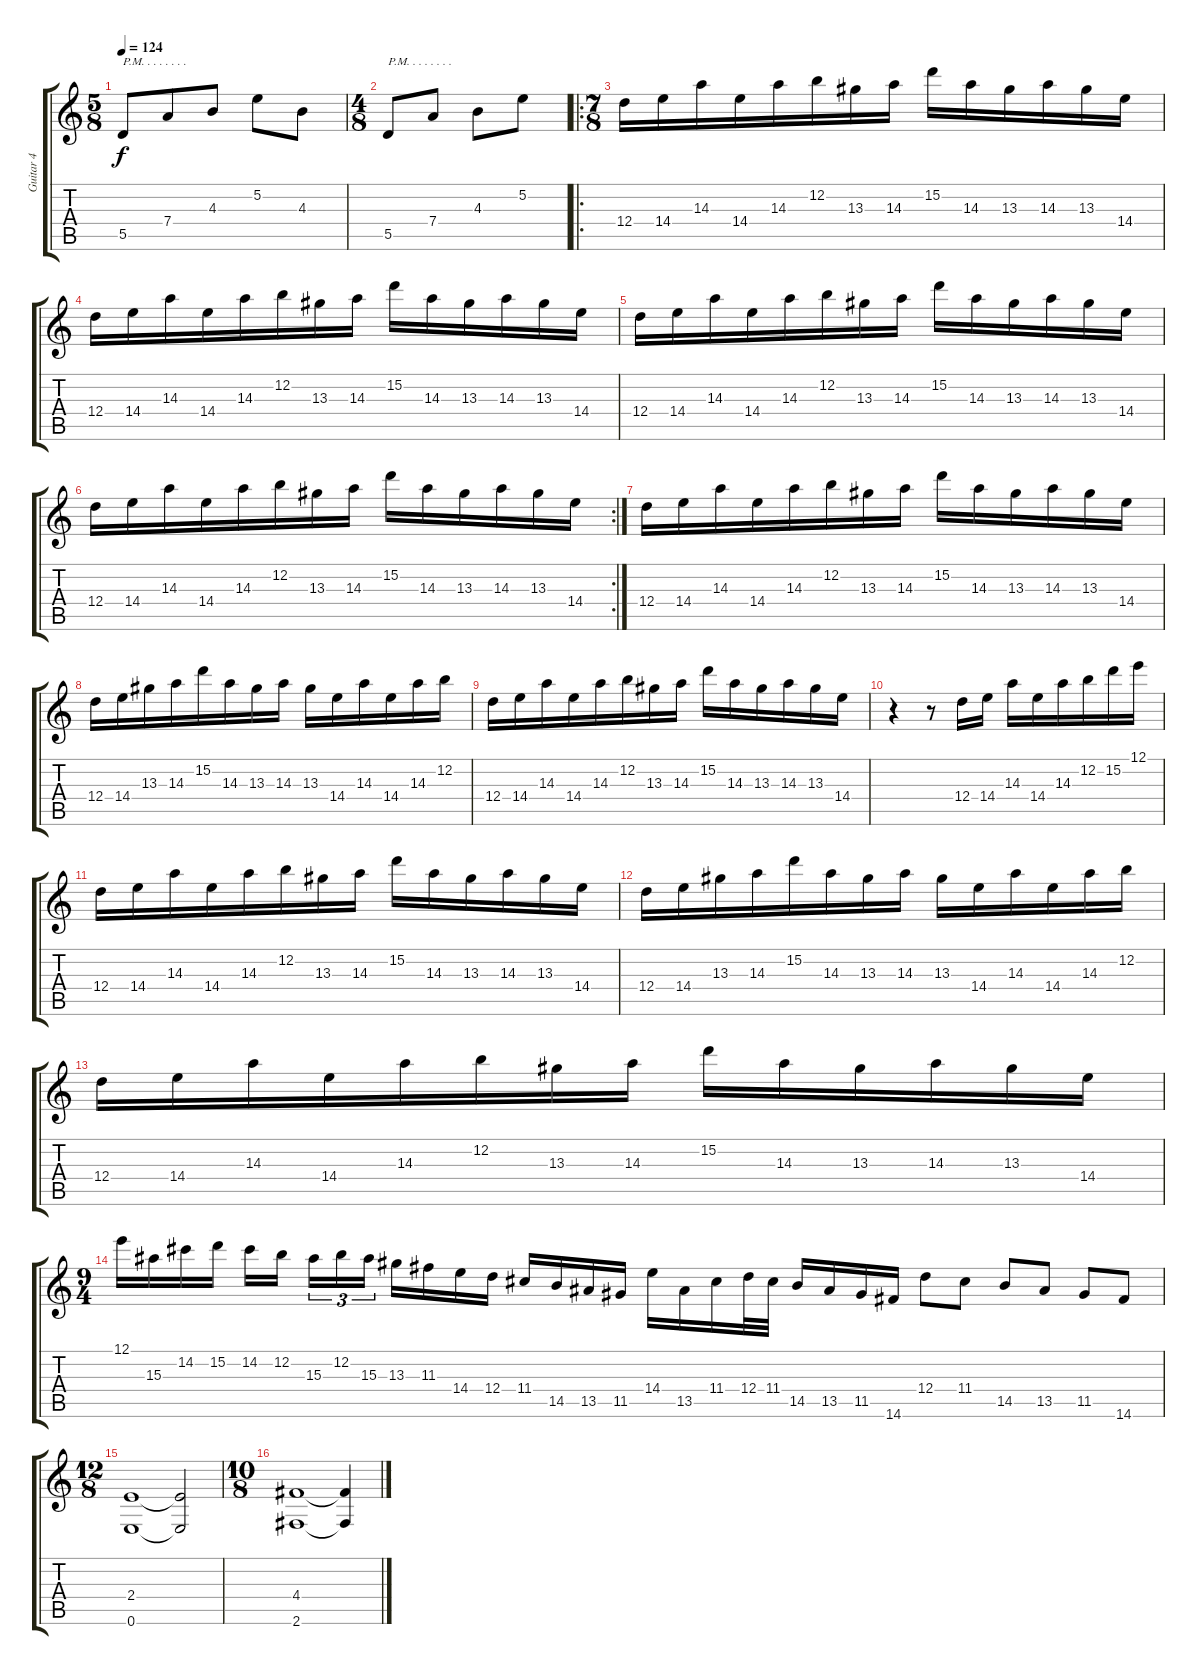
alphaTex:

\track ("Guitar 4" "Guitar 4") {instrument distortionguitar}
\staff {score tabs}
\tuning (E4 B3 G3 D3 A2 E2) {hide}
\ts (5 8)
\tempo 124
\clef g2
\ks c
5.5.8{txt "P.M. . . . . . . ." dy f} 7.4.8 4.3.8 5.2.8 4.3.8 |
\ts (4 8)
5.5.8{txt "P.M. . . . . . . ."} 7.4.8 4.3.8 5.2.8 |
\ro
\ts (7 8)
12.4.16 14.4.16 14.3.16 14.4.16 14.3.16 12.2.16 13.3.16 14.3.16 15.2.16 14.3.16 13.3.16 14.3.16 13.3.16 14.4.16 |
12.4.16 14.4.16 14.3.16 14.4.16 14.3.16 12.2.16 13.3.16 14.3.16 15.2.16 14.3.16 13.3.16 14.3.16 13.3.16 14.4.16 |
12.4.16 14.4.16 14.3.16 14.4.16 14.3.16 12.2.16 13.3.16 14.3.16 15.2.16 14.3.16 13.3.16 14.3.16 13.3.16 14.4.16 |
\rc 2
12.4.16 14.4.16 14.3.16 14.4.16 14.3.16 12.2.16 13.3.16 14.3.16 15.2.16 14.3.16 13.3.16 14.3.16 13.3.16 14.4.16 |
12.4.16 14.4.16 14.3.16 14.4.16 14.3.16 12.2.16 13.3.16 14.3.16 15.2.16 14.3.16 13.3.16 14.3.16 13.3.16 14.4.16 |
12.4.16 14.4.16 13.3.16 14.3.16 15.2.16 14.3.16 13.3.16 14.3.16 13.3.16 14.4.16 14.3.16 14.4.16 14.3.16 12.2.16 |
12.4.16 14.4.16 14.3.16 14.4.16 14.3.16 12.2.16 13.3.16 14.3.16 15.2.16 14.3.16 13.3.16 14.3.16 13.3.16 14.4.16 |
r.4 r.8 12.4.16 14.4.16 14.3.16 14.4.16 14.3.16 12.2.16 15.2.16 12.1.16 |
12.4.16 14.4.16 14.3.16 14.4.16 14.3.16 12.2.16 13.3.16 14.3.16 15.2.16 14.3.16 13.3.16 14.3.16 13.3.16 14.4.16 |
12.4.16 14.4.16 13.3.16 14.3.16 15.2.16 14.3.16 13.3.16 14.3.16 13.3.16 14.4.16 14.3.16 14.4.16 14.3.16 12.2.16 |
12.4.16 14.4.16 14.3.16 14.4.16 14.3.16 12.2.16 13.3.16 14.3.16 15.2.16 14.3.16 13.3.16 14.3.16 13.3.16 14.4.16 |
\ts (9 4)
12.1.16 15.3.16 14.2.16 15.2.16 14.2.16 12.2.16 15.3.16{tu (3 2)} 12.2.16{tu (3 2)} 15.3.16{tu (3 2)} 13.3.16 11.3.16 14.4.16 12.4.16 11.4.16 14.5.16 13.5.16 11.5.16 14.4.16 13.5.16 11.4.16 12.4.32 11.4.32 14.5.16 13.5.16 11.5.16 14.6.16 12.4.8 11.4.8 14.5.8 13.5.8 11.5.8 14.6.8 |
\ts (12 8)
(2.4 0.6).1 (2.4{t} 0.6{t}).2 |
\ts (10 8)
(4.4 2.6).1 (4.4{t} 2.6{t}).4
